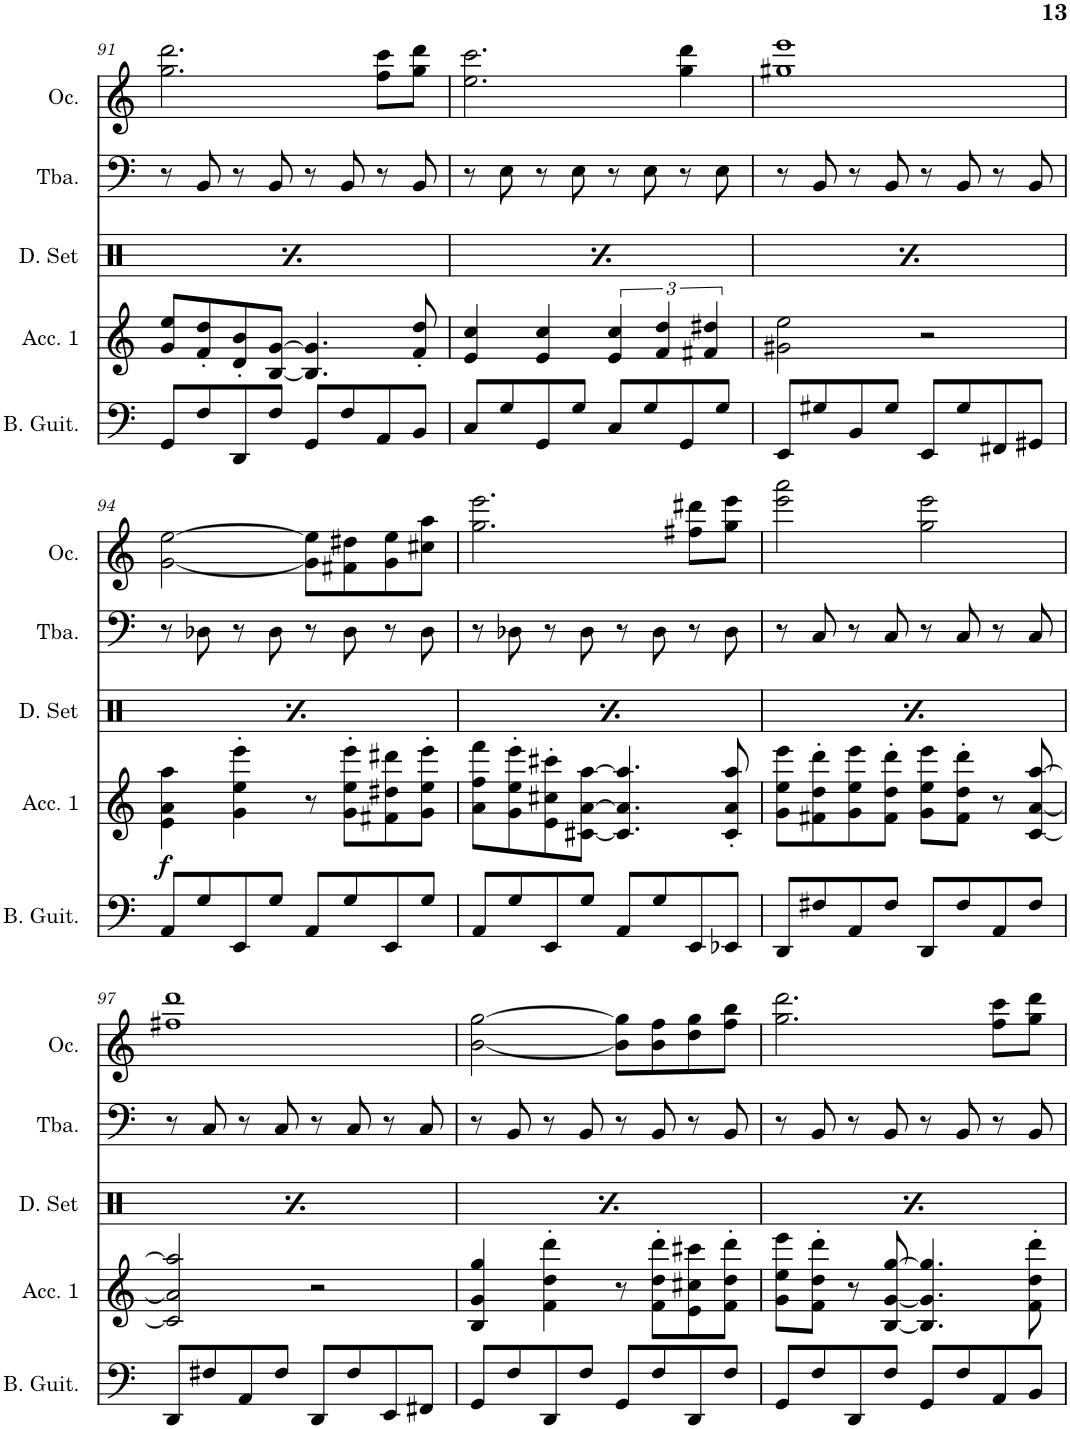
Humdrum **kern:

**kern	**kern	**dynam	**kern	**kern	**kern
*part5	*part4	*part4	*part3	*part2	*part1
*staff5	*staff4	*staff4	*staff3	*staff2	*staff1
*I"Bass Guitar	*I"Accordion 1	*	*I"Tuba	*I"Ocarina	*I"Piccolo
*I'B. Guit.	*I'Acc. 1	*	*I'Tba.	*I'Oc.	*I'Picc.
!!LO:PB:g=z
*clefF4	*clefG2	*	*clefF4	*clefG2	*clefG2
*	*	*	*	*	*Trd-7c-12
*k[]	*k[]	*	*k[]	*k[]	*k[]
*M4/4	*M4/4	*	*M4/4	*M4/4	*M4/4
*met(c)	*met(c)	*	*met(c)	*met(c)	*met(c)
=91	=91	=91	=91	=91	=91
8GG/L	8g/ 8ee/L	.	8r	2.gg\ 2.ddd\	1r
8F/	8f/' 8dd/'	.	8BB/	.	.
8DD/	8d/' 8b/'	.	8r	.	.
8F/J	[8B/ [8g/J	.	8BB/	.	.
8GG/L	4.B/] 4.g/]	.	8r	.	.
8F/	.	.	8BB/	.	.
8AA/	.	.	8r	8ff\ 8ccc\L	.
8BB/J	8f/' 8dd/'	.	8BB/	8gg\ 8ddd\J	.
=92	=92	=92	=92	=92	=92
8C/L	4e/ 4cc/	.	8r	2.ee\ 2.ccc\	1r
8G/	.	.	8E\	.	.
8GG/	4e/ 4cc/	.	8r	.	.
8G/J	.	.	8E\	.	.
8C/L	6e/ 6cc/	.	8r	.	.
8G/	.	.	8E\	.	.
.	6f/ 6dd/	.	.	.	.
8GG/	.	.	8r	4gg\ 4ddd\	.
.	6f#X/ 6dd#X/	.	.	.	.
8G/J	.	.	8E\	.	.
=93	=93	=93	=93	=93	=93
8EE/L	2g#X\ 2ee\	.	8r	1gg#X 1eee	1r
8G#X/	.	.	8BB/	.	.
8BB/	.	.	8r	.	.
8G#/J	.	.	8BB/	.	.
8EE/L	2r	.	8r	.	.
8G#/	.	.	8BB/	.	.
8FF#X/	.	.	8r	.	.
8GG#X/J	.	.	8BB/	.	.
!!LO:LB:g=z
=94	=94	=94	=94	=94	=94
!	!	!LO:DY:b	!	!	!
8AA/L	4e\ 4a\ 4aa\	f	8r	[2g\ [2ee\	1r
8G/	.	.	8D-X\	.	.
8EE/	4g\' 4ee\' 4eee\'	.	8r	.	.
8G/J	.	.	8D-\	.	.
8AA/L	8r	.	8r	8g\] 8ee\]L	.
8G/	8g\' 8ee\' 8eee\'L	.	8D-\	8f#X\ 8dd#X\	.
8EE/	8f#X\ 8dd#X\ 8ddd#X\	.	8r	8g\ 8ee\	.
8G/J	8g\' 8ee\' 8eee\'J	.	8D-\	8cc#X\ 8aa\J	.
=95	=95	=95	=95	=95	=95
8AA/L	8a\ 8ff\ 8fff\L	.	8r	2.gg\ 2.eee\	1r
8G/	8g\' 8ee\' 8eee\'	.	8D-X\	.	.
8EE/	8e\' 8cc#X\' 8ccc#X\'	.	8r	.	.
8G/J	[8c#X\ [8a\ [8aa\J	.	8D-\	.	.
8AA/L	4.c#/] 4.a/] 4.aa/]	.	8r	.	.
8G/	.	.	8D-\	.	.
8EE/	.	.	8r	8ff#X\ 8ddd#X\L	.
8EE-X/J	8c#/' 8a/' 8aa/'	.	8D-\	8gg\ 8eee\J	.
=96	=96	=96	=96	=96	=96
8DD/L	8g\ 8ee\ 8eee\L	.	8r	2eee\ 2aaa\	1r
8F#X/	8f#X\' 8dd\' 8ddd\'	.	8C/	.	.
8AA/	8g\ 8ee\ 8eee\	.	8r	.	.
8F#/J	8f#\' 8dd\' 8ddd\'J	.	8C/	.	.
8DD/L	8g\ 8ee\ 8eee\L	.	8r	2gg\ 2eee\	.
8F#/	8f#\' 8dd\' 8ddd\'J	.	8C/	.	.
8AA/	8r	.	8r	.	.
8F#/J	[8c/ [8a/ [8aa/	.	8C/	.	.
!!LO:LB:g=z
=97	=97	=97	=97	=97	=97
8DD/L	2c/] 2a/] 2aa/]	.	8r	1ff#X 1ddd	1r
8F#X/	.	.	8C/	.	.
8AA/	.	.	8r	.	.
8F#/J	.	.	8C/	.	.
8DD/L	2r	.	8r	.	.
8F#/	.	.	8C/	.	.
8EE/	.	.	8r	.	.
8FF#X/J	.	.	8C/	.	.
=98	=98	=98	=98	=98	=98
8GG/L	4B/ 4g/ 4gg/	.	8r	[2b\ [2gg\	1r
8F/	.	.	8BB/	.	.
8DD/	4f\' 4dd\' 4ddd\'	.	8r	.	.
8F/J	.	.	8BB/	.	.
8GG/L	8r	.	8r	8b\] 8gg\]L	.
8F/	8f\' 8dd\' 8ddd\'L	.	8BB/	8b\ 8ff\	.
8DD/	8e\ 8cc#X\ 8ccc#X\	.	8r	8dd\ 8gg\	.
8F/J	8f\' 8dd\' 8ddd\'J	.	8BB/	8ff\ 8bb\J	.
=99	=99	=99	=99	=99	=99
8GG/L	8g\ 8ee\ 8eee\L	.	8r	2.gg\ 2.ddd\	1r
8F/	8f\' 8dd\' 8ddd\'J	.	8BB/	.	.
8DD/	8r	.	8r	.	.
8F/J	[8B/ [8g/ [8gg/	.	8BB/	.	.
8GG/L	4.B/] 4.g/] 4.gg/]	.	8r	.	.
8F/	.	.	8BB/	.	.
8AA/	.	.	8r	8ff\ 8ccc\L	.
8BB/J	8f\' 8dd\' 8ddd\'	.	8BB/	8gg\ 8ddd\J	.
=	=	=	=	=	=
*-	*-	*-	*-	*-	*-
